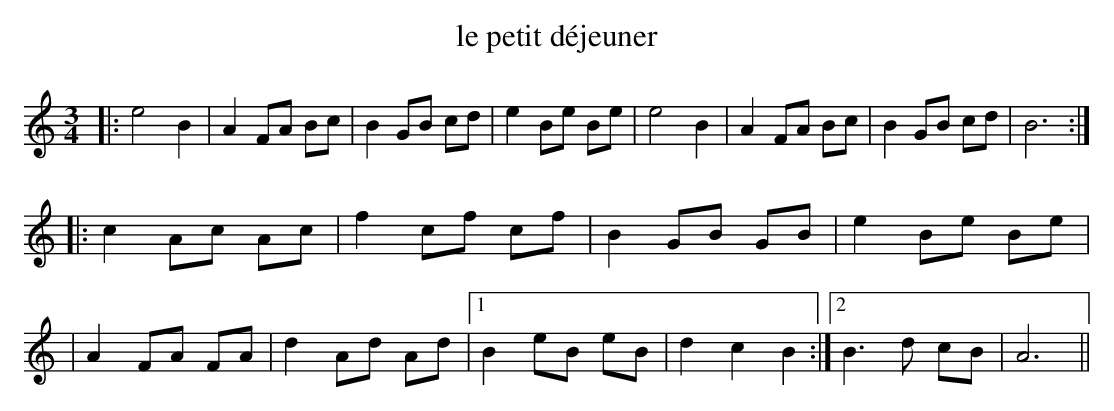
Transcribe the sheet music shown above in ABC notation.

X:1
T: le petit déjeuner
M: 3/4
L: 1/8
K: Amin
|:e4 B2|A2 FA Bc|B2 GB cd|e2 Be Be|e4 B2|A2 FA Bc|B2 GB cd|B6:|
|:c2 Ac Ac|f2 cf cf|B2 GB GB|e2 Be Be|
|A2 FA FA|d2 Ad Ad|1 B2 eB eB|d2 c2 B2:|2 B3 d cB|A6||
